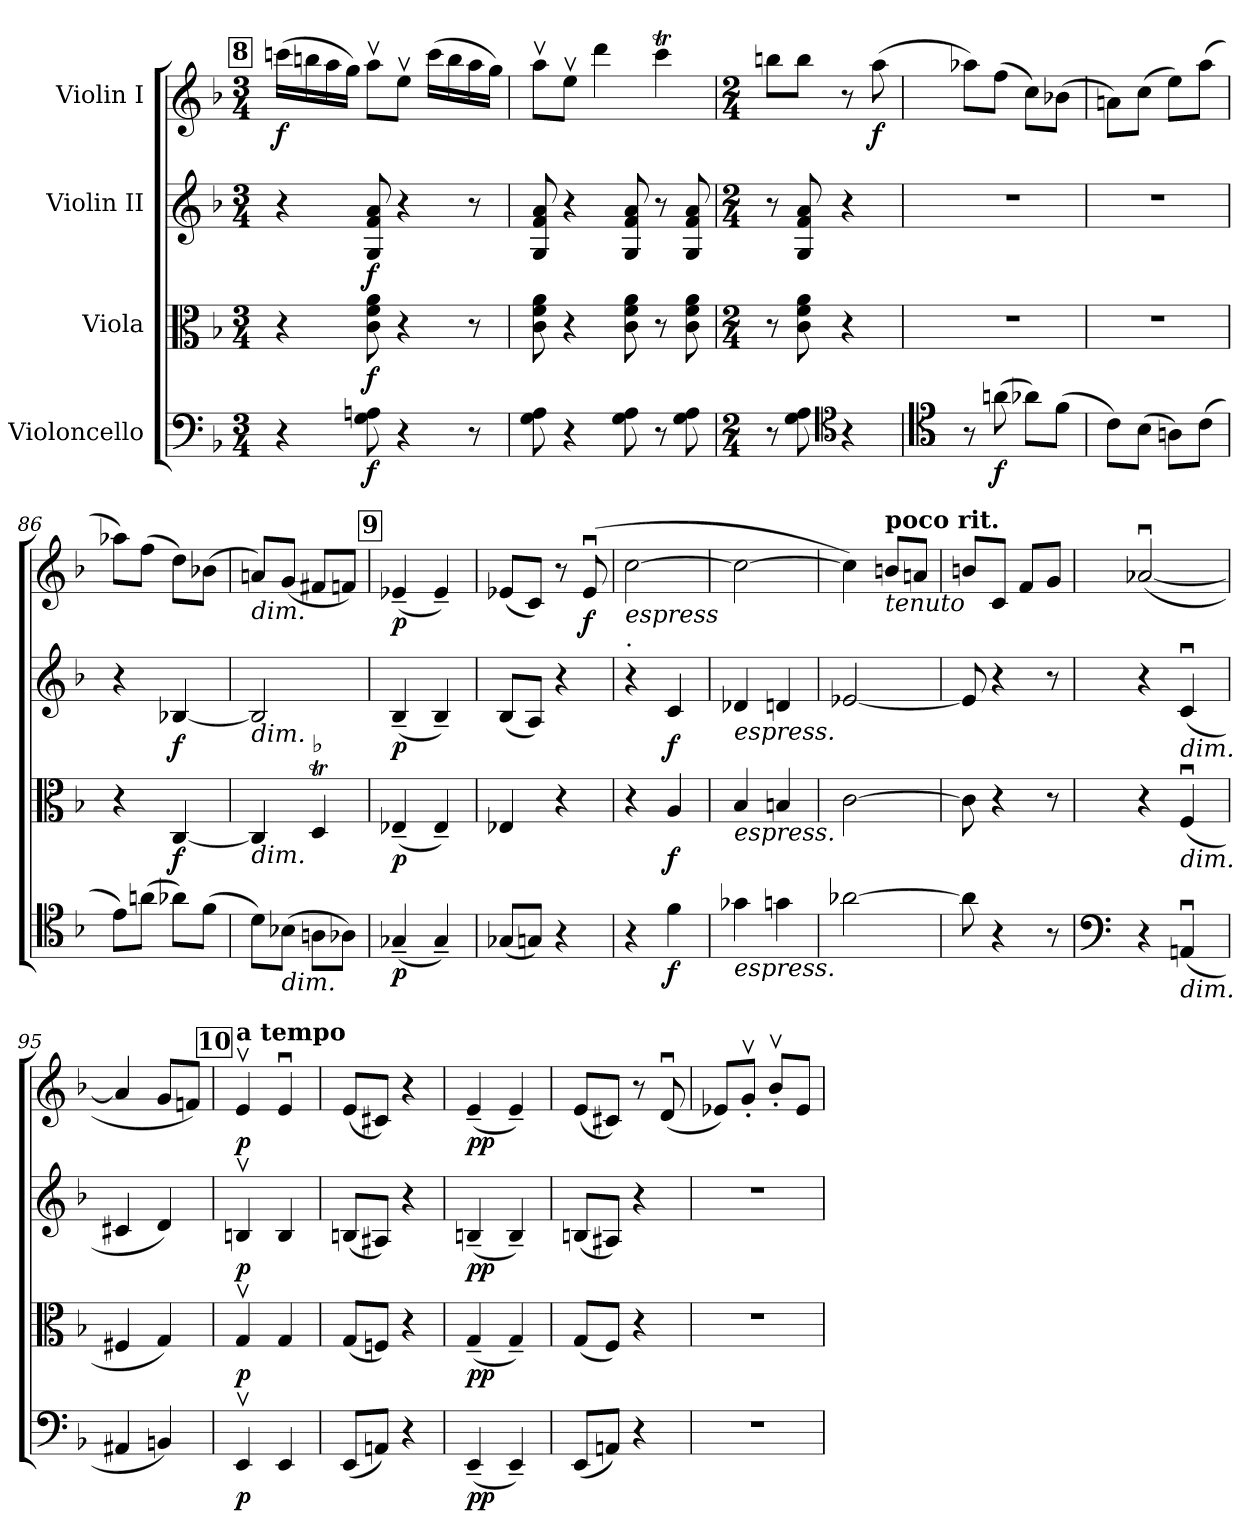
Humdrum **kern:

**kern	**dynam	**kern	**dynam	**kern	**dynam	**kern	**dynam
*part4	*part4	*part3	*part3	*part2	*part2	*part1	*part1
*staff4	*staff4	*staff3	*staff3	*staff2	*staff2	*staff1	*staff1
*I"Violoncello	*	*I"Viola	*	*I"Violin II	*	*I"Violin I	*
*clefF4	*	*clefC3	*	*clefG2	*	*clefG2	*
*k[b-]	*	*k[b-]	*	*k[b-]	*	*k[b-]	*
*M3/4	*	*M3/4	*	*M3/4	*	*M3/4	*
!!LO:REH:place=s1:a:B:fs=14:t=8
=81	=81	=81	=81	=81	=81	=81	=81
!	!	!	!	!	!	!	!LO:DY:b
4r	.	4r	.	4r	.	(16cccn\LL	f
.	.	.	.	.	.	16bbn\	.
.	.	.	.	.	.	16aa\	.
.	.	.	.	.	.	16gg\JJ)	.
!	!LO:DY:b	!	!LO:DY:b	!	!LO:DY:b	!	!
8G\ 8An\	f	8c\ 8f\ 8a\	f	8G/ 8f/ 8a/	f	8aav\L	.
4r	.	4r	.	4r	.	8eev\J	.
.	.	.	.	.	.	(16ccc\LL	.
.	.	.	.	.	.	16bb\	.
8r	.	8r	.	8r	.	16aa\	.
.	.	.	.	.	.	16gg\JJ)	.
=82	=82	=82	=82	=82	=82	=82	=82
8G\ 8A\	.	8c\ 8f\ 8a\	.	8G/ 8f/ 8a/	.	8aav\L	.
4r	.	4r	.	4r	.	8eev\J	.
.	.	.	.	.	.	4ddd\	.
8G\ 8A\	.	8c\ 8f\ 8a\	.	8G/ 8f/ 8a/	.	.	.
8r	.	8r	.	8r	.	4cccT\	.
8G\ 8A\	.	8c\ 8f\ 8a\	.	8G/ 8f/ 8a/	.	.	.
=83	=83	=83	=83	=83	=83	=83	=83
*M2/4	*	*M2/4	*	*M2/4	*	*M2/4	*
8r	.	8r	.	8r	.	8bbn\L	.
8G\ 8A\	.	8c\ 8f\ 8a\	.	8G/ 8f/ 8a/	.	8bb\J	.
*clefC4	*	*	*	*	*	*	*
4r	.	4r	.	4r	.	8r	.
!	!	!	!	!	!	!	!LO:DY:b
.	.	.	.	.	.	(8aa\	f
!!LO:LB:g=z
=84	=84	=84	=84	=84	=84	=84	=84
*clefC4	*	*	*	*	*	*	*
8r	.	2r	.	2r	.	8aa-X\L)	.
!	!LO:DY:b	!	!	!	!	!	!
(8an\	f	.	.	.	.	(8ff\J	.
8a-X\L)	.	.	.	.	.	8cc\L)	.
(8f\J	.	.	.	.	.	(8b-X\J	.
=85	=85	=85	=85	=85	=85	=85	=85
8c\L)	.	2r	.	2r	.	8an\L)	.
(8B-\J	.	.	.	.	.	(8cc\J	.
8An\L)	.	.	.	.	.	8ee\L)	.
(8c\J	.	.	.	.	.	(8aa\J	.
=86	=86	=86	=86	=86	=86	=86	=86
8e\L)	.	4r	.	4r	.	8aa-X\L)	.
(8an\J	.	.	.	.	.	(8ff\J	.
!	!	!	!LO:DY:b	!	!LO:DY:b	!	!
8a-X\L)	.	[4C/	f	[4B-X/	f	8dd\L)	.
(8f\J	.	.	.	.	.	(8b-X\J	.
=87	=87	=87	=87	=87	=87	=87	=87
!	!	!	!	!	!	!LO:TX:b:i:t=dim.	!
!	!	!	!	!LO:TX:b:i:t=dim.	!	!	!
!	!	!LO:TX:b:i:t=dim.	!	!	!	!	!
8d\L)	.	4C/]	.	2B-/]	.	8an/L)	.
!LO:TX:b:i:t=dim.	!	!	!	!	!	!	!
(8B-X\J	.	.	.	.	.	(8g/J	.
!	!	!LO:TX:a:t=♭	!	!	!	!	!
8An\L	.	4DT/	.	.	.	8f#X/L	.
8A-X\J)	.	.	.	.	.	8fn/J)	.
!!LO:REH:place=s1:a:B:fs=14:t=9
=88	=88	=88	=88	=88	=88	=88	=88
!	!LO:DY:b	!	!LO:DY:b	!	!LO:DY:b	!	!LO:DY:b
(4G-X~/	p	(4E-X~/	p	(4B-~/	p	(4e-X~/	p
4G-~/)	.	4E-~/)	.	4B-~/)	.	4e-~/)	.
=89	=89	=89	=89	=89	=89	=89	=89
(8G-X/L	.	4E-X/	.	(8B-/L	.	(8e-X/L	.
8Gn/J)	.	.	.	8A/J)	.	8c/J)	.
4r	.	4r	.	4r	.	8r	.
!	!	!	!	!	!	!	!LO:DY:b
.	.	.	.	.	.	(8e-u/	f
=90	=90	=90	=90	=90	=90	=90	=90
!	!	!	!	!	!	!LO:TX:b:i:t=espress	!
!	!	!	!	!	!	!LO:TX:b:t=.	!
4r	.	4r	.	4r	.	[2cc\	.
!	!LO:DY:b	!	!LO:DY:b	!	!LO:DY:b	!	!
4f\	f	4A/	f	4c/	f	.	.
=91	=91	=91	=91	=91	=91	=91	=91
!	!	!	!	!LO:TX:b:i:t=espress.	!	!	!
!	!	!LO:TX:b:i:t=espress.	!	!	!	!	!
!LO:TX:b:i:t=espress.	!	!	!	!	!	!	!
4g-X\	.	4B-/	.	4d-X/	.	2cc\_	.
4gn\	.	4Bn/	.	4dn/	.	.	.
!!LO:LB:g=z
=92	=92	=92	=92	=92	=92	=92	=92
[2a-X\	.	[2c\	.	[2e-X/	.	4cc\])	.
!	!	!	!	!	!	!LO:TX:a:B:t=poco rit.	!
!	!	!	!	!	!	!LO:TX:b:i:t=tenuto	!
.	.	.	.	.	.	8bn/L	.
.	.	.	.	.	.	8an/J	.
=93	=93	=93	=93	=93	=93	=93	=93
8a-\]	.	8c\]	.	8e-/]	.	8bn/L	.
4r	.	4r	.	4r	.	8c/J	.
.	.	.	.	.	.	8f/L	.
8r	.	8r	.	8r	.	8g/J	.
=94	=94	=94	=94	=94	=94	=94	=94
*clefF4	*	*	*	*	*	*	*
4r	.	4r	.	4r	.	([2a-Xu/	.
!	!	!	!	!LO:TX:b:i:t=dim.	!	!	!
!	!	!LO:TX:b:i:t=dim.	!	!	!	!	!
!LO:TX:b:i:t=dim.	!	!	!	!	!	!	!
(4AAnu/	.	(4Fu/	.	(4cu/	.	.	.
=95	=95	=95	=95	=95	=95	=95	=95
4AA#X/	.	4F#X/	.	4c#X/	.	4a-/]	.
4BBn/)	.	4G/)	.	4d/)	.	8g/L	.
.	.	.	.	.	.	8fn/J)	.
!!LO:REH:place=s1:a:B:fs=14:t=10
=96	=96	=96	=96	=96	=96	=96	=96
!	!	!	!	!	!	!LO:TX:a:B:t=a tempo	!
!	!LO:DY:b	!	!LO:DY:b	!	!LO:DY:b	!	!LO:DY:b
4EEv/	p	4Gv/	p	4Bnv/	p	4ev/	p
4EE/	.	4G/	.	4B/	.	4eu/	.
=97	=97	=97	=97	=97	=97	=97	=97
(8EE/L	.	(8G/L	.	(8Bn/L	.	(8e/L	.
8AAn/J)	.	8Fn/J)	.	8A#X/J)	.	8c#X/J)	.
4r	.	4r	.	4r	.	4r	.
=98	=98	=98	=98	=98	=98	=98	=98
!	!LO:DY:b	!	!LO:DY:b	!	!LO:DY:b	!	!LO:DY:b
(4EE~/	pp	(4G~/	pp	(4Bn~/	pp	(4e~/	pp
4EE~/)	.	4G~/)	.	4B~/)	.	4e~/)	.
=99	=99	=99	=99	=99	=99	=99	=99
(8EE/L	.	(8G/L	.	(8Bn/L	.	(8e/L	.
8AAn/J)	.	8F/J)	.	8A#X/J)	.	8c#X/J)	.
4r	.	4r	.	4r	.	8r	.
.	.	.	.	.	.	(8du/	.
=100	=100	=100	=100	=100	=100	=100	=100
2r	.	2r	.	2r	.	8e-X/L)	.
.	.	.	.	.	.	8gv'/J	.
.	.	.	.	.	.	8b-v'/L	.
.	.	.	.	.	.	8e-/J	.
=	=	=	=	=	=	=	=
*-	*-	*-	*-	*-	*-	*-	*-
